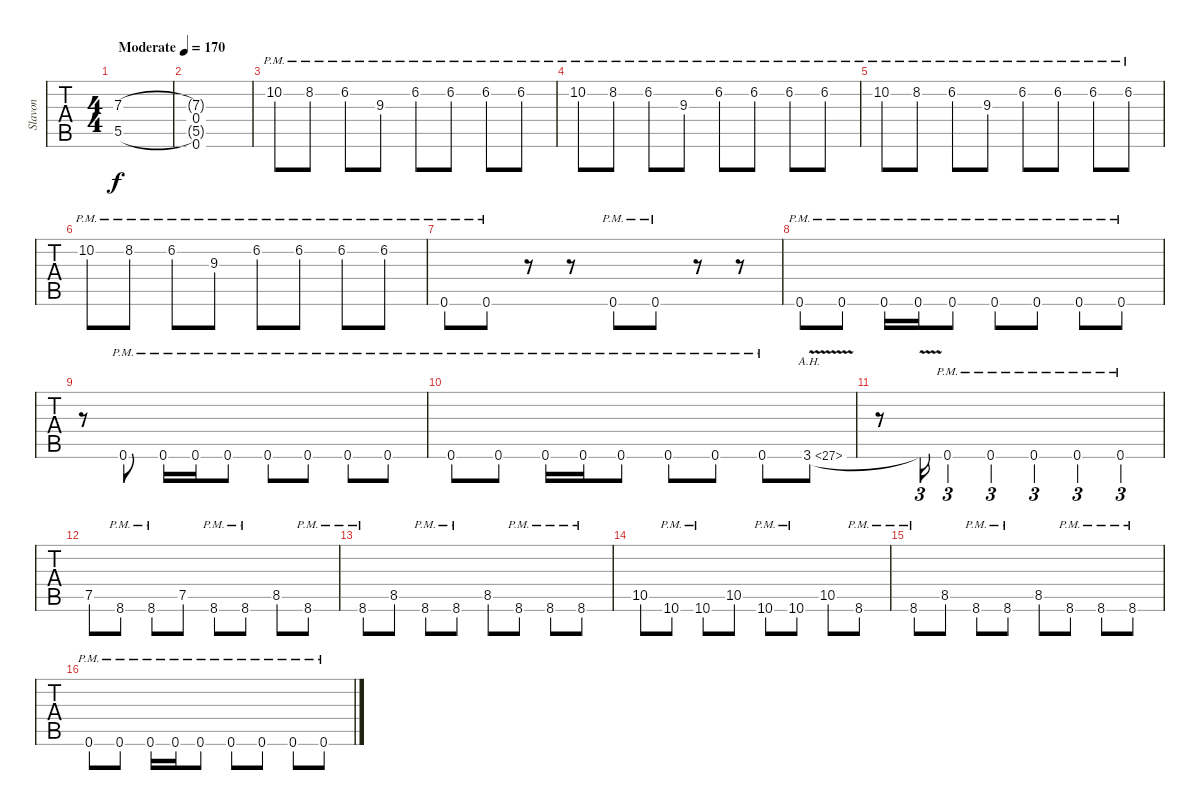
\track ("Slavon" "Slavon") {instrument distortionguitar}
\staff {tabs}
\tuning (E4 B3 G3 D3 A2 D2) {hide}
\ts (4 4)
\tempo (170 "Moderate")
\clef g2
\ks c
(7.3 5.5).1{dy f instrument distortionguitar} |
(7.3{t} 0.4 5.5{t} 0.6).1 |
10.2{pm}.8 8.2{pm}.8 6.2{pm}.8 9.3{pm}.8 6.2{pm}.8 6.2{pm}.8 6.2{pm}.8 6.2{pm}.8 |
10.2{pm}.8 8.2{pm}.8 6.2{pm}.8 9.3{pm}.8 6.2{pm}.8 6.2{pm}.8 6.2{pm}.8 6.2{pm}.8 |
10.2{pm}.8 8.2{pm}.8 6.2{pm}.8 9.3{pm}.8 6.2{pm}.8 6.2{pm}.8 6.2{pm}.8 6.2{pm}.8 |
10.2{pm}.8 8.2{pm}.8 6.2{pm}.8 9.3{pm}.8 6.2{pm}.8 6.2{pm}.8 6.2{pm}.8 6.2{pm}.8 |
0.6{pm}.8 0.6{pm}.8 r.8 r.8 0.6{pm}.8 0.6{pm}.8 r.8 r.8 |
0.6{pm}.8 0.6{pm}.8 0.6{pm}.16 0.6{pm}.16 0.6{pm}.8 0.6{pm}.8 0.6{pm}.8 0.6{pm}.8 0.6{pm}.8 |
r.8 0.6{pm}.8 0.6{pm}.16 0.6{pm}.16 0.6{pm}.8 0.6{pm}.8 0.6{pm}.8 0.6{pm}.8 0.6{pm}.8 |
0.6{pm}.8 0.6{pm}.8 0.6{pm}.16 0.6{pm}.16 0.6{pm}.8 0.6{pm}.8 0.6{pm}.8 0.6{pm}.8 3.6{ah 24 v}.8 |
r.8 3.6{t}.16{tu (3 2)} 0.6{pm}.4{tu (3 2)} 0.6{pm}.4{tu (3 2)} 0.6{pm}.4{tu (3 2)} 0.6{pm}.4{tu (3 2)} 0.6{pm}.4{tu (3 2)} |
7.5.8 8.6{pm}.8 8.6{pm}.8 7.5.8 8.6{pm}.8 8.6{pm}.8 8.5.8 8.6{pm}.8 |
8.6{pm}.8 8.5.8 8.6{pm}.8 8.6{pm}.8 8.5.8 8.6{pm}.8 8.6{pm}.8 8.6{pm}.8 |
10.5.8 10.6{pm}.8 10.6{pm}.8 10.5.8 10.6{pm}.8 10.6{pm}.8 10.5.8 8.6{pm}.8 |
8.6{pm}.8 8.5.8 8.6{pm}.8 8.6{pm}.8 8.5.8 8.6{pm}.8 8.6{pm}.8 8.6{pm}.8 |
0.6{pm}.8 0.6{pm}.8 0.6{pm}.16 0.6{pm}.16 0.6{pm}.8 0.6{pm}.8 0.6{pm}.8 0.6{pm}.8 0.6{pm}.8
